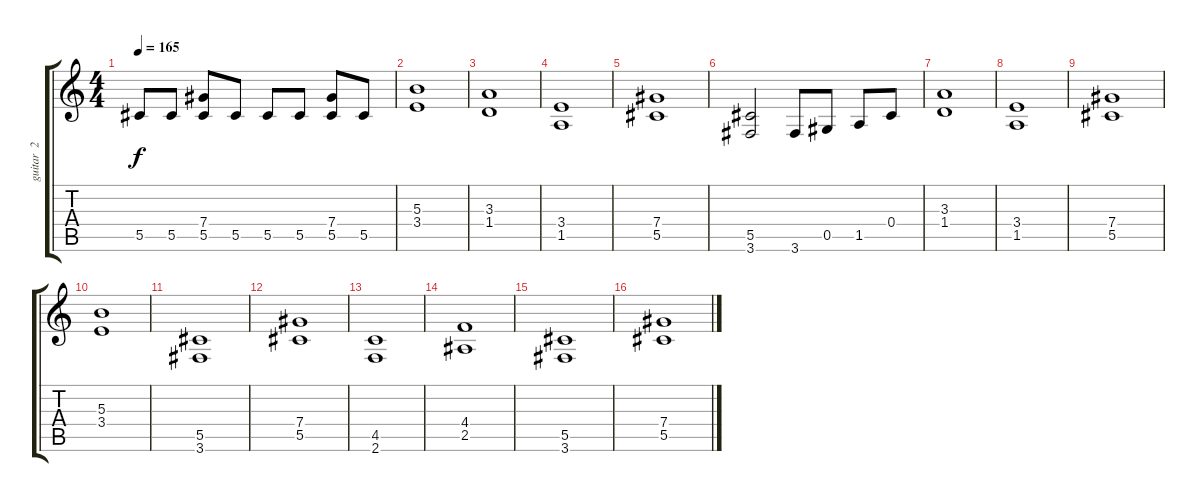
\track ("guitar  2" "guitar  2") {instrument overdrivenguitar}
\staff {score tabs}
\tuning (Eb4 Bb3 Gb3 Db3 Ab2 Eb2) {hide}
\ts (4 4)
\tempo 165
\clef g2
\ks c
5.5.8{dy f} 5.5.8 (7.4 5.5).8 5.5.8 5.5.8 5.5.8 (7.4 5.5).8 5.5.8 |
(5.3 3.4).1 |
(3.3 1.4).1 |
(3.4 1.5).1 |
(7.4 5.5).1 |
(5.5 3.6).2 3.6.8 0.5.8 1.5.8 0.4.8 |
(3.3 1.4).1 |
(3.4 1.5).1 |
(7.4 5.5).1 |
(5.3 3.4).1 |
(5.5 3.6).1 |
(7.4 5.5).1 |
(4.5 2.6).1 |
(4.4 2.5).1 |
(5.5 3.6).1 |
(7.4 5.5).1
